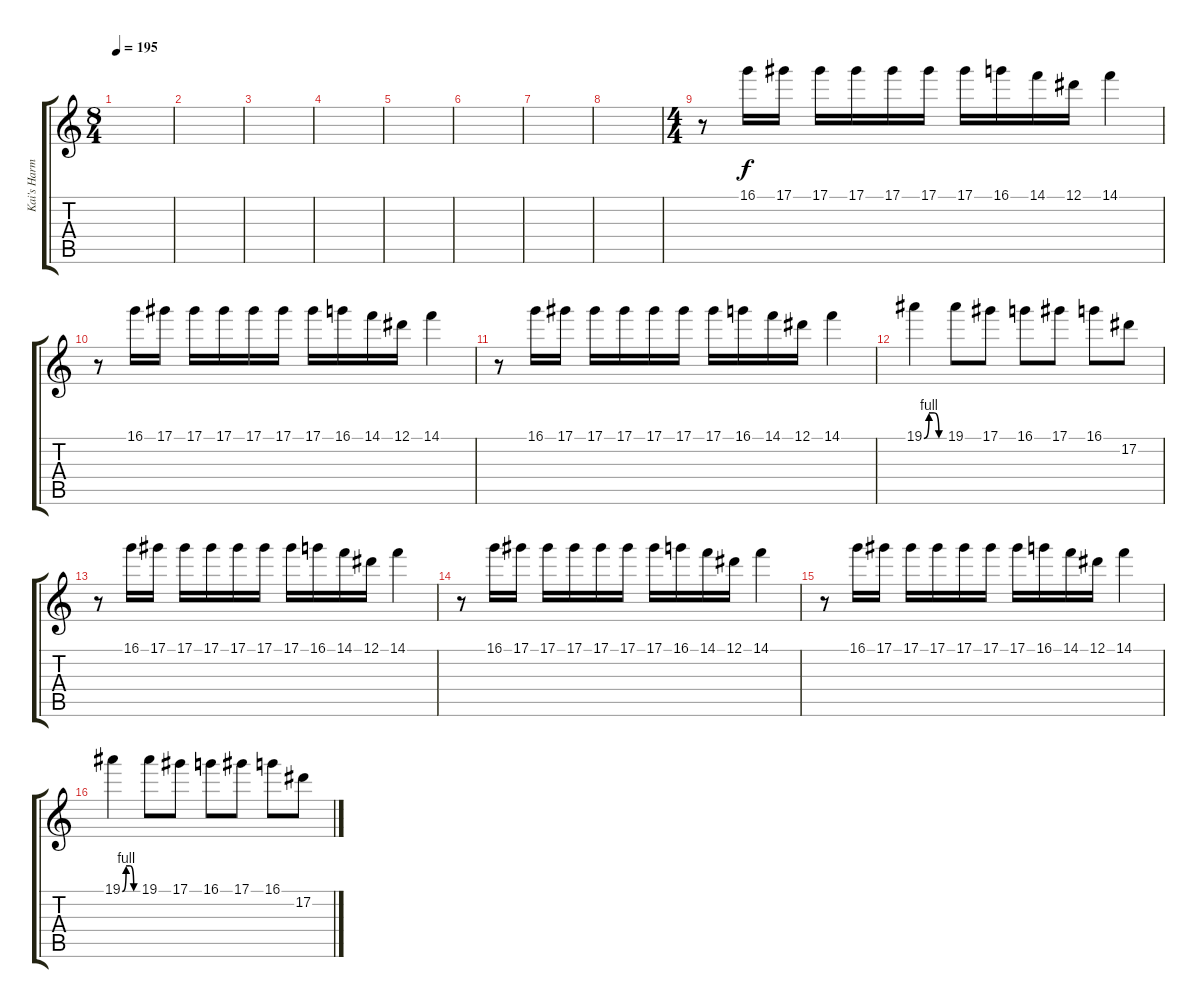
\track ("Kai's Harmonizer" "Kai's Harm") {instrument distortionguitar}
\staff {score tabs}
\tuning (Eb4 Bb3 Gb3 Db3 Ab2 Eb2) {hide}
\ts (8 4)
\tempo 195
\clef g2
\ks c
|
|
|
|
|
|
|
|
\ts (4 4)
r.8 16.1.16 17.1.16 17.1.16 17.1.16 17.1.16 17.1.16 17.1.16 16.1.16 14.1.16 12.1.16 14.1.4 |
r.8 16.1.16 17.1.16 17.1.16 17.1.16 17.1.16 17.1.16 17.1.16 16.1.16 14.1.16 12.1.16 14.1.4 |
r.8 16.1.16 17.1.16 17.1.16 17.1.16 17.1.16 17.1.16 17.1.16 16.1.16 14.1.16 12.1.16 14.1.4 |
19.1{be (custom 0 0 15 4 30 4 45 0 60 0)}.4 19.1.8 17.1.8 16.1.8 17.1.8 16.1.8 17.2.8 |
r.8 16.1.16 17.1.16 17.1.16 17.1.16 17.1.16 17.1.16 17.1.16 16.1.16 14.1.16 12.1.16 14.1.4 |
r.8 16.1.16 17.1.16 17.1.16 17.1.16 17.1.16 17.1.16 17.1.16 16.1.16 14.1.16 12.1.16 14.1.4 |
r.8 16.1.16 17.1.16 17.1.16 17.1.16 17.1.16 17.1.16 17.1.16 16.1.16 14.1.16 12.1.16 14.1.4 |
19.1{be (custom 0 0 15 4 30 4 45 0 60 0)}.4 19.1.8 17.1.8 16.1.8 17.1.8 16.1.8 17.2.8
